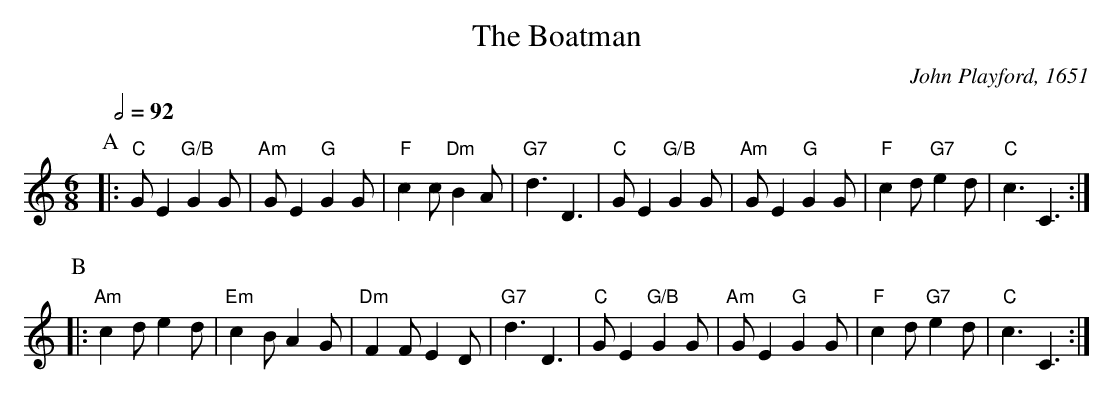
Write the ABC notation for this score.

X:1
T:The Boatman
C:John Playford, 1651
M:6/8
L:1/8
Q:1/2=92
K:C
P:A
|: "C"GE2 "G/B"G2G | "Am"GE2 "G"G2G | "F"c2c "Dm"B2A | "G7"d3 D3 |\
"C"GE2 "G/B"G2G | "Am"GE2 "G"G2G | "F"c2d "G7"e2d | "C"c3 C3 :|
P:B
|: "Am"c2d e2d | "Em"c2B A2G | "Dm"F2F E2D | "G7"d3 D3 |\
"C"GE2 "G/B"G2G | "Am"GE2 "G"G2G | "F"c2d "G7"e2d | "C"c3 C3 :|
